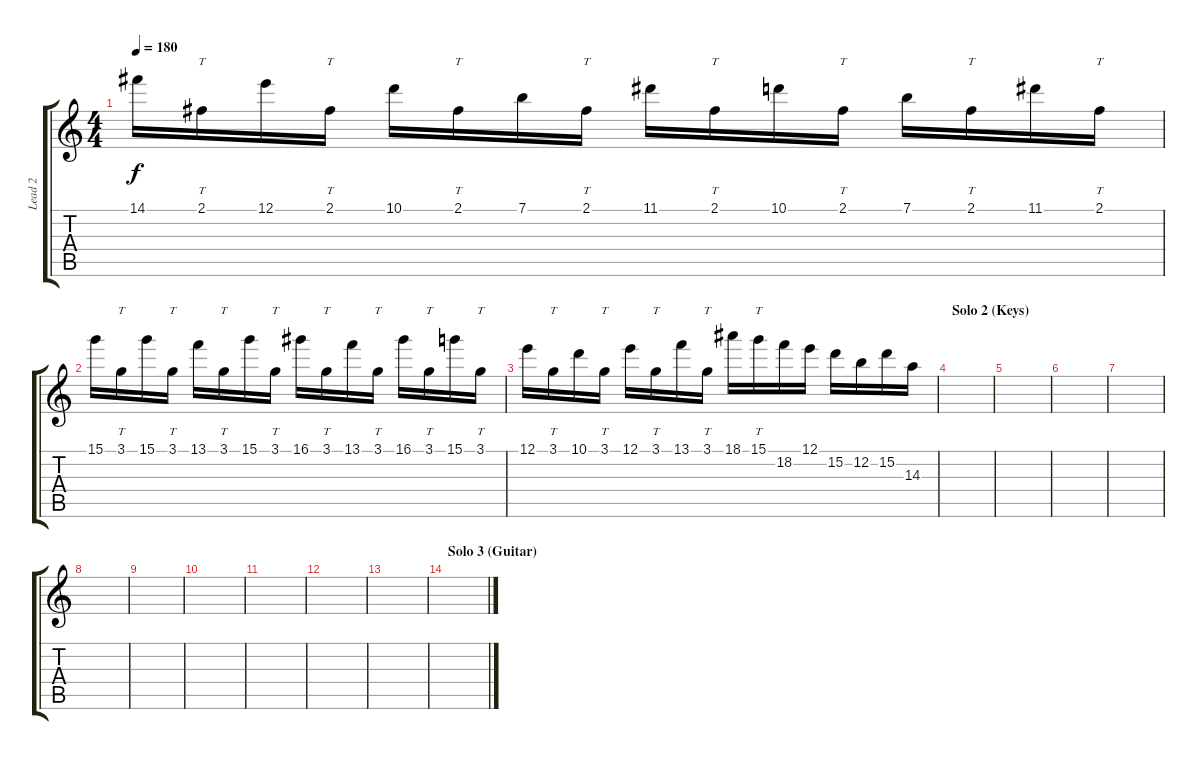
\track ("Lead 2" "Lead 2") {instrument overdrivenguitar}
\staff {score tabs}
\tuning (E4 B3 G3 D3 A2 E2) {hide}
\ts (4 4)
\tempo 180
\clef g2
\ks c
14.1.16{dy f} 2.1.16{tt} 12.1.16 2.1.16{tt} 10.1.16 2.1.16{tt} 7.1.16 2.1.16{tt} 11.1.16 2.1.16{tt} 10.1.16 2.1.16{tt} 7.1.16 2.1.16{tt} 11.1.16 2.1.16{tt} |
15.1.16 3.1.16{tt} 15.1.16 3.1.16{tt} 13.1.16 3.1.16{tt} 15.1.16 3.1.16{tt} 16.1.16 3.1.16{tt} 13.1.16 3.1.16{tt} 16.1.16 3.1.16{tt} 15.1.16 3.1.16{tt} |
12.1.16 3.1.16{tt} 10.1.16 3.1.16{tt} 12.1.16 3.1.16{tt} 13.1.16 3.1.16{tt} 18.1.16 15.1.16{tt} 18.2.16 12.1.16 15.2.16 12.2.16 15.2.16 14.3.16 |
\section ("" "Solo 2 (Keys)")
|
|
|
|
|
|
|
|
|
|
\section ("" "Solo 3 (Guitar)")
